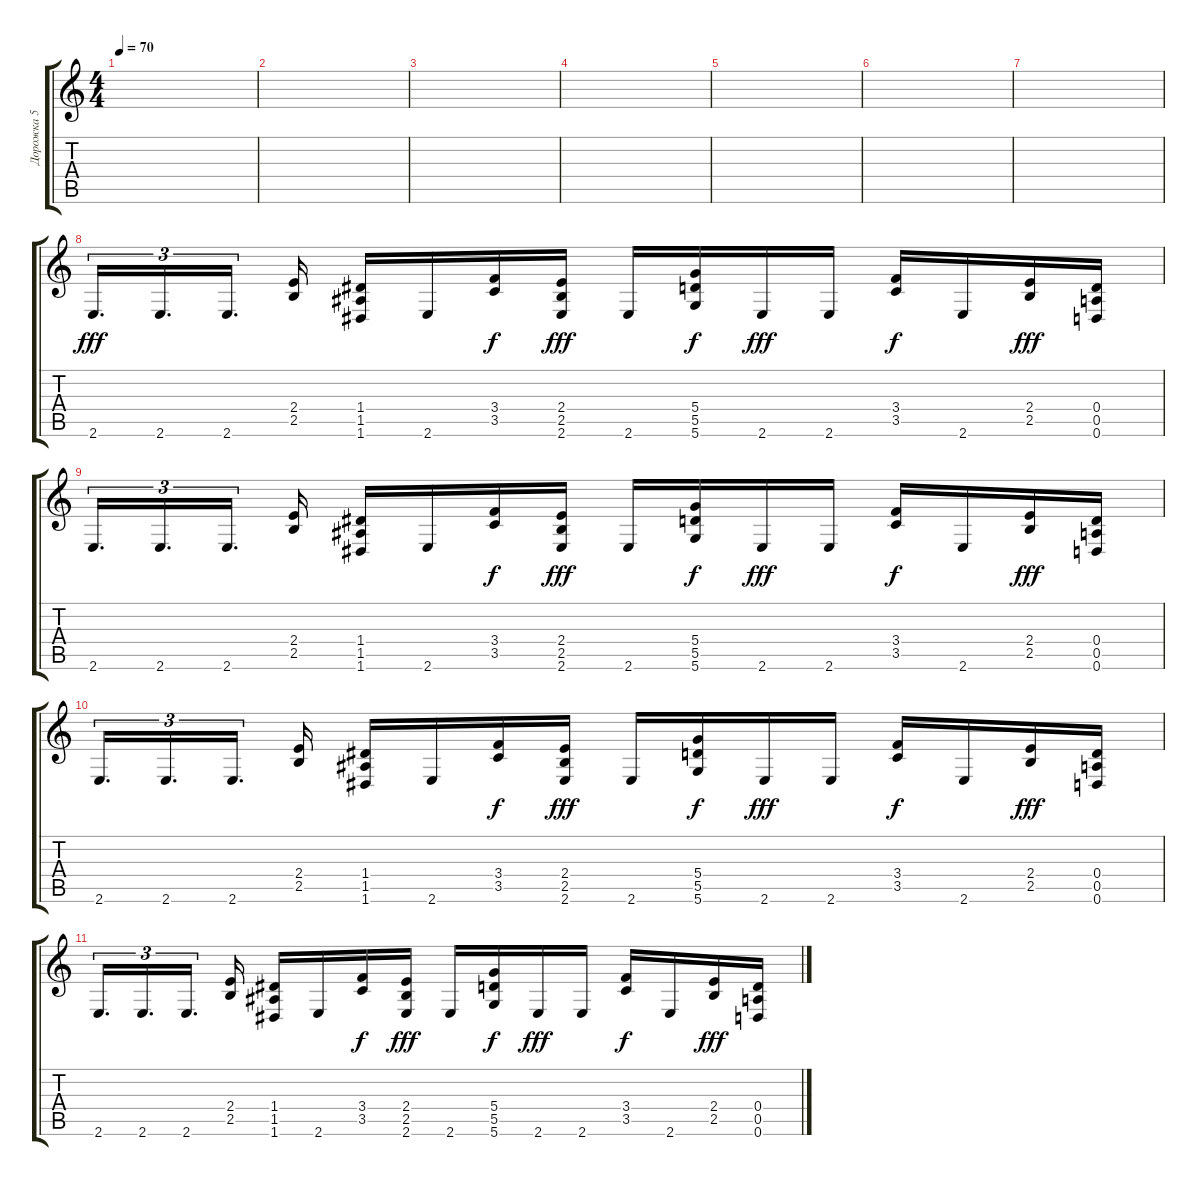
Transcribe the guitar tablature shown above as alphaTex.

\track ("Дорожка 5" "Дорожка 5") {instrument overdrivenguitar}
\staff {score tabs}
\tuning (E4 B3 G3 D3 A2 D2) {hide}
\ts (4 4)
\tempo 70
\clef g2
\ks c
|
|
|
|
|
|
|
2.6.16{d tu (3 2) dy fff} 2.6.16{d tu (3 2)} 2.6.16{d tu (3 2) beam splitsecondary} (2.4 2.5).16 (1.4 1.5 1.6).16 2.6.16 (3.4 3.5).16{dy f} (2.4 2.5 2.6).16{dy fff} 2.6.16 (5.4 5.5 5.6).16{dy f} 2.6.16{dy fff} 2.6.16 (3.4 3.5).16{dy f} 2.6.16 (2.4 2.5).16{dy fff} (0.4 0.5 0.6).16 |
2.6.16{d tu (3 2)} 2.6.16{d tu (3 2)} 2.6.16{d tu (3 2) beam splitsecondary} (2.4 2.5).16 (1.4 1.5 1.6).16 2.6.16 (3.4 3.5).16{dy f} (2.4 2.5 2.6).16{dy fff} 2.6.16 (5.4 5.5 5.6).16{dy f} 2.6.16{dy fff} 2.6.16 (3.4 3.5).16{dy f} 2.6.16 (2.4 2.5).16{dy fff} (0.4 0.5 0.6).16 |
2.6.16{d tu (3 2)} 2.6.16{d tu (3 2)} 2.6.16{d tu (3 2) beam splitsecondary} (2.4 2.5).16 (1.4 1.5 1.6).16 2.6.16 (3.4 3.5).16{dy f} (2.4 2.5 2.6).16{dy fff} 2.6.16 (5.4 5.5 5.6).16{dy f} 2.6.16{dy fff} 2.6.16 (3.4 3.5).16{dy f} 2.6.16 (2.4 2.5).16{dy fff} (0.4 0.5 0.6).16 |
2.6.16{d tu (3 2)} 2.6.16{d tu (3 2)} 2.6.16{d tu (3 2) beam splitsecondary} (2.4 2.5).16 (1.4 1.5 1.6).16 2.6.16 (3.4 3.5).16{dy f} (2.4 2.5 2.6).16{dy fff} 2.6.16 (5.4 5.5 5.6).16{dy f} 2.6.16{dy fff} 2.6.16 (3.4 3.5).16{dy f} 2.6.16 (2.4 2.5).16{dy fff} (0.4 0.5 0.6).16
